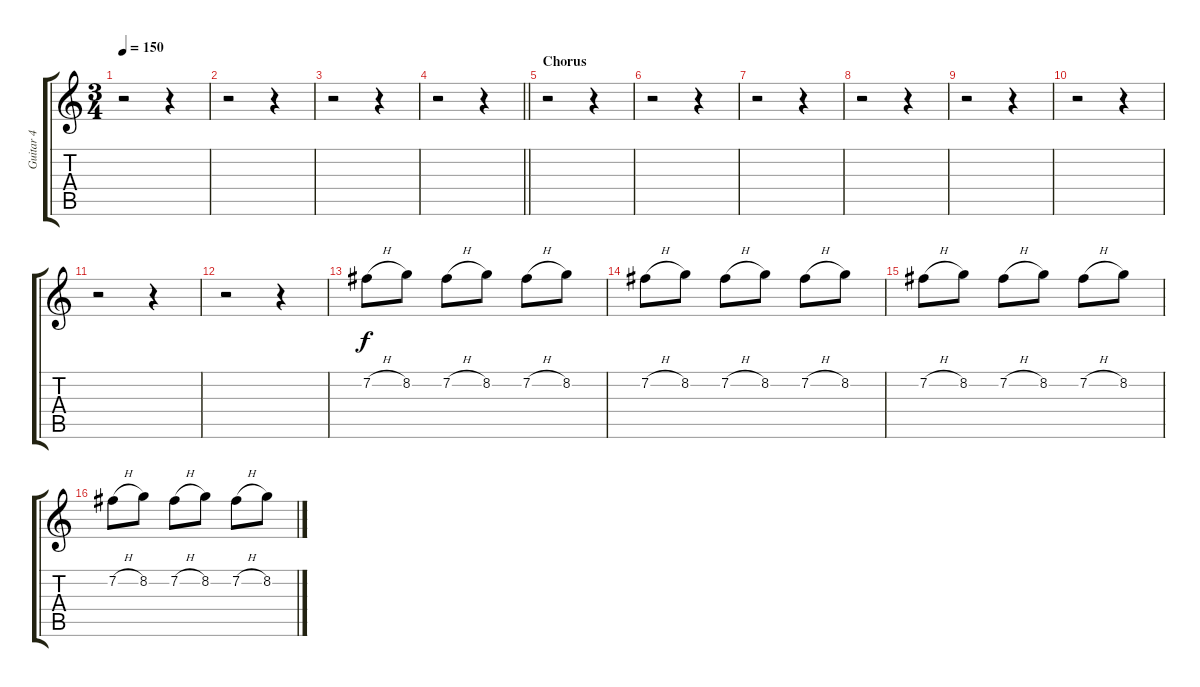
\track ("Guitar 4" "Guitar 4") {instrument distortionguitar}
\staff {score tabs}
\tuning (E4 B3 G3 D3 A2 E2) {hide}
\ts (3 4)
\tempo 150
\clef g2
\ks c
r.2{dy f} r.4 |
r.2 r.4 |
r.2 r.4 |
\barLineRight lightlight
r.2 r.4 |
\section ("" "Chorus")
r.2 r.4 |
r.2 r.4 |
r.2 r.4 |
r.2 r.4 |
r.2 r.4 |
r.2 r.4 |
r.2 r.4 |
r.2 r.4 |
7.2{h}.8{volume 11} 8.2.8 7.2{h}.8 8.2.8 7.2{h}.8 8.2.8 |
7.2{h}.8 8.2.8 7.2{h}.8 8.2.8 7.2{h}.8 8.2.8 |
7.2{h}.8 8.2.8 7.2{h}.8 8.2.8 7.2{h}.8 8.2.8 |
7.2{h}.8 8.2.8 7.2{h}.8 8.2.8 7.2{h}.8 8.2.8
